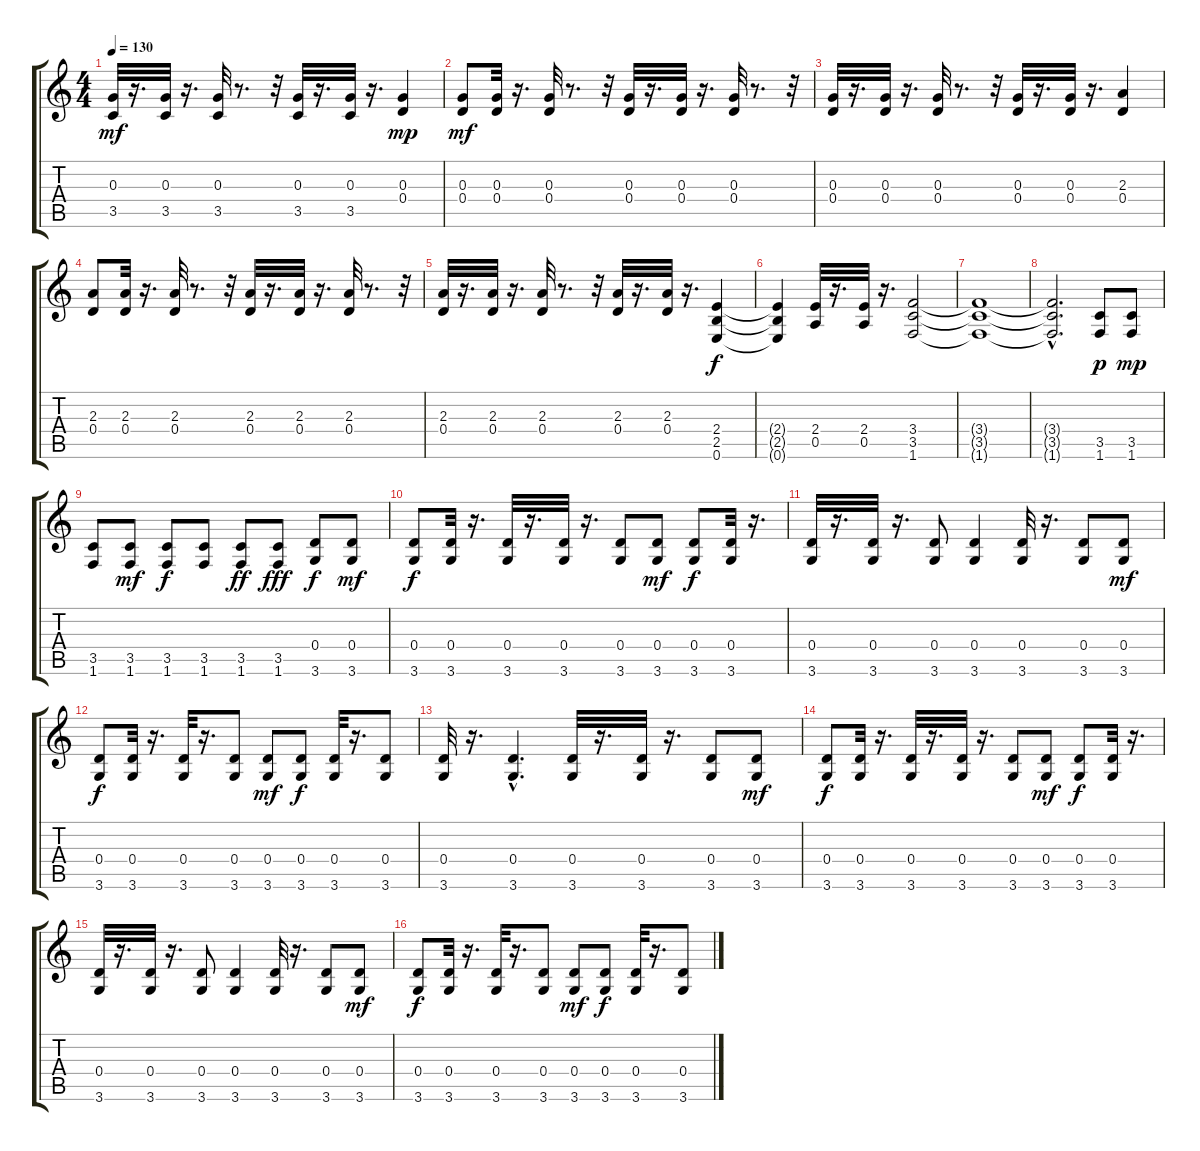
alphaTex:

\track "" {instrument overdrivenguitar}
\staff {score tabs}
\tuning (E4 B3 G3 D3 A2 E2) {hide}
\ts (4 4)
\tempo 130
\clef g2
\ks c
(0.3 3.5).32{dy mf} r.16{d} (0.3 3.5).32 r.16{d} (0.3 3.5).32 r.8{d} r.32 (0.3 3.5).32 r.16{d} (0.3 3.5).32 r.16{d} (0.3 0.4).4{dy mp} |
(0.3 0.4).8{dy mf} (0.3 0.4).32 r.16{d} (0.3 0.4).32 r.8{d} r.32 (0.3 0.4).32 r.16{d} (0.3 0.4).32 r.16{d} (0.3 0.4).32 r.8{d} r.32 |
(0.3 0.4).32 r.16{d} (0.3 0.4).32 r.16{d} (0.3 0.4).32 r.8{d} r.32 (0.3 0.4).32 r.16{d} (0.3 0.4).32 r.16{d} (2.3 0.4).4 |
(2.3 0.4).8 (2.3 0.4).32 r.16{d} (2.3 0.4).32 r.8{d} r.32 (2.3 0.4).32 r.16{d} (2.3 0.4).32 r.16{d} (2.3 0.4).32 r.8{d} r.32 |
(2.3 0.4).32 r.16{d} (2.3 0.4).32 r.16{d} (2.3 0.4).32 r.8{d} r.32 (2.3 0.4).32 r.16{d} (2.3 0.4).32 r.16{d} (2.4 2.5 0.6).4{dy f} |
(2.4{t} 2.5{t} 0.6{t}).4 (2.4 0.5).32 r.16{d} (2.4 0.5).32 r.16{d} (3.4 3.5 1.6).2 |
(3.4{t} 3.5{t} 1.6{t}).1 |
(3.4{t} 3.5{hac t} 1.6{hac t}).2{d} (3.5 1.6).8{dy p} (3.5 1.6).8{dy mp} |
(3.5 1.6).8 (3.5 1.6).8{dy mf} (3.5 1.6).8{dy f} (3.5 1.6).8 (3.5 1.6).8{dy ff} (3.5 1.6).8{dy fff} (0.4 3.6).8{dy f} (0.4 3.6).8{dy mf} |
(0.4 3.6).8{dy f} (0.4 3.6).32 r.16{d} (0.4 3.6).32 r.16{d} (0.4 3.6).32 r.16{d} (0.4 3.6).8 (0.4 3.6).8{dy mf} (0.4 3.6).8{dy f} (0.4 3.6).32 r.16{d} |
(0.4 3.6).32 r.16{d} (0.4 3.6).32 r.16{d} (0.4 3.6).8 (0.4 3.6).4 (0.4 3.6).32 r.16{d} (0.4 3.6).8 (0.4 3.6).8{dy mf} |
(0.4 3.6).8{dy f} (0.4 3.6).32 r.16{d} (0.4 3.6).32 r.16{d} (0.4 3.6).8 (0.4 3.6).8{dy mf} (0.4 3.6).8{dy f} (0.4 3.6).32 r.16{d} (0.4 3.6).8 |
(0.4 3.6).32 r.16{d} (0.4{hac} 3.6{hac}).4{d} (0.4 3.6).32 r.16{d} (0.4 3.6).32 r.16{d} (0.4 3.6).8 (0.4 3.6).8{dy mf} |
(0.4 3.6).8{dy f} (0.4 3.6).32 r.16{d} (0.4 3.6).32 r.16{d} (0.4 3.6).32 r.16{d} (0.4 3.6).8 (0.4 3.6).8{dy mf} (0.4 3.6).8{dy f} (0.4 3.6).32 r.16{d} |
(0.4 3.6).32 r.16{d} (0.4 3.6).32 r.16{d} (0.4 3.6).8 (0.4 3.6).4 (0.4 3.6).32 r.16{d} (0.4 3.6).8 (0.4 3.6).8{dy mf} |
(0.4 3.6).8{dy f} (0.4 3.6).32 r.16{d} (0.4 3.6).32 r.16{d} (0.4 3.6).8 (0.4 3.6).8{dy mf} (0.4 3.6).8{dy f} (0.4 3.6).32 r.16{d} (0.4 3.6).8
